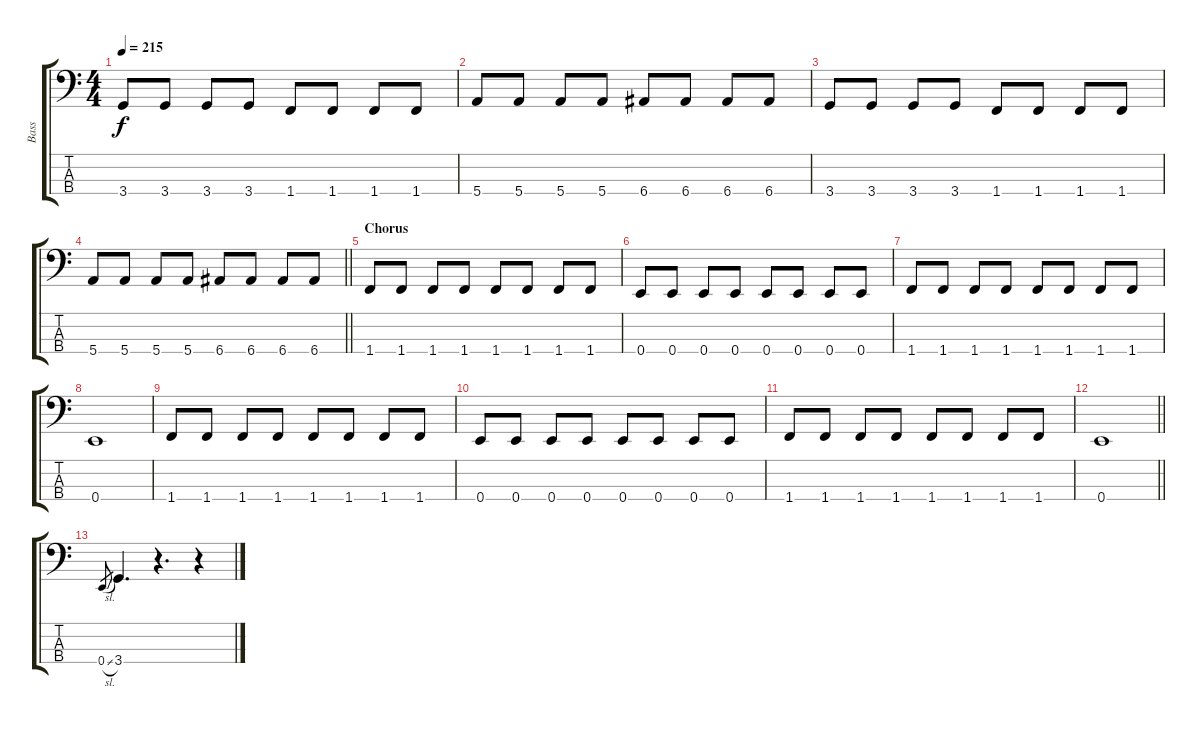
\track ("Bass" "Bass") {instrument electricbasspick}
\staff {score tabs}
\tuning (G2 D2 A1 E1) {hide}
\ts (4 4)
\tempo 215
\clef f4
\ks c
3.4.8{dy f} 3.4.8 3.4.8 3.4.8 1.4.8 1.4.8 1.4.8 1.4.8 |
5.4.8 5.4.8 5.4.8 5.4.8 6.4.8 6.4.8 6.4.8 6.4.8 |
3.4.8 3.4.8 3.4.8 3.4.8 1.4.8 1.4.8 1.4.8 1.4.8 |
\barLineRight lightlight
5.4.8 5.4.8 5.4.8 5.4.8 6.4.8 6.4.8 6.4.8 6.4.8 |
\section ("" "Chorus")
1.4.8 1.4.8 1.4.8 1.4.8 1.4.8 1.4.8 1.4.8 1.4.8 |
0.4.8 0.4.8 0.4.8 0.4.8 0.4.8 0.4.8 0.4.8 0.4.8 |
1.4.8 1.4.8 1.4.8 1.4.8 1.4.8 1.4.8 1.4.8 1.4.8 |
0.4.1 |
1.4.8 1.4.8 1.4.8 1.4.8 1.4.8 1.4.8 1.4.8 1.4.8 |
0.4.8 0.4.8 0.4.8 0.4.8 0.4.8 0.4.8 0.4.8 0.4.8 |
1.4.8 1.4.8 1.4.8 1.4.8 1.4.8 1.4.8 1.4.8 1.4.8 |
\barLineRight lightlight
0.4.1 |
0.4{sl}.8{gr} 3.4.4{d} r.4{d} r.4
